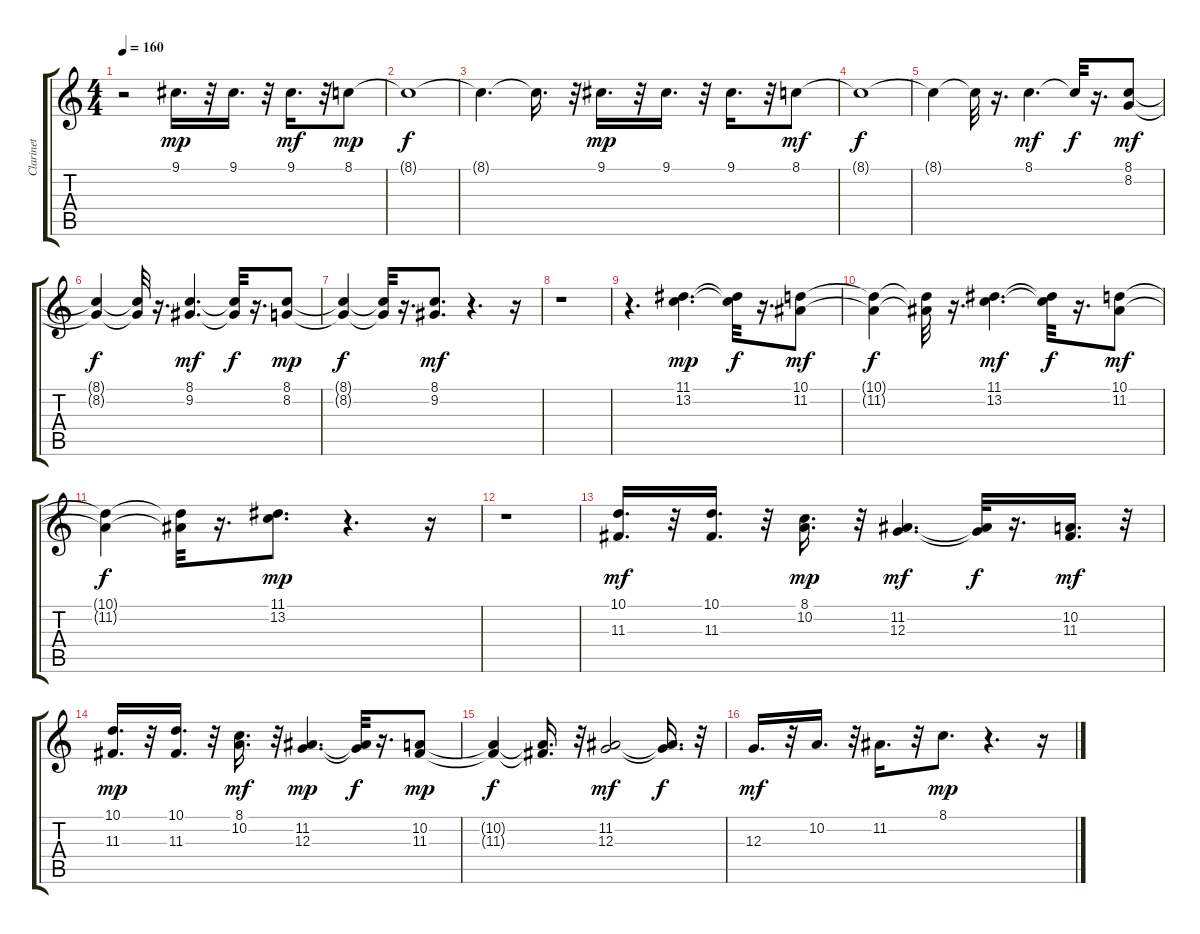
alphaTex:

\track ("Clarinet" "Clarinet") {instrument clarinet}
\staff {score tabs}
\tuning (E4 B3 G3 D3 A2 E2) {hide}
\ts (4 4)
\tempo 160
\clef g2
\ks c
r.2{dy f} 9.1.16{d dy mp} r.32 9.1.16{d} r.32 9.1.16{d dy mf} r.32 8.1.8{dy mp} |
8.1{t}.1{dy f} |
8.1{t}.4{d} 8.1{t}.16{d} r.32 9.1.16{d dy mp} r.32 9.1.16{d} r.32 9.1.16{d} r.32 8.1.8{dy mf} |
8.1{t}.1{dy f} |
8.1{t}.4 8.1{t}.32 r.16{d} 8.1.4{d dy mf} 8.1{t}.32{dy f} r.16{d} (8.1 8.2).8{dy mf} |
(8.1{t} 8.2{t}).4{dy f} (8.1{t} 8.2{t}).32 r.16{d} (8.1 9.2).4{d dy mf} (8.1{t} 9.2{t}).32{dy f} r.16{d} (8.1 8.2).8{dy mp} |
(8.1{t} 8.2{t}).4{dy f} (8.1{t} 8.2{t}).32 r.16{d} (8.1 9.2).8{d dy mf} r.4{d} r.16 |
r.1 |
r.4{d} (11.1 13.2).4{d dy mp} (11.1{t} 13.2{t}).32{dy f} r.16{d} (10.1 11.2).8{dy mf} |
(10.1{t} 11.2{t}).4{dy f} (10.1{t} 11.2{t}).32 r.16{d} (11.1 13.2).4{d dy mf} (11.1{t} 13.2{t}).32{dy f} r.16{d} (10.1 11.2).8{dy mf} |
(10.1{t} 11.2{t}).4{dy f} (10.1{t} 11.2{t}).32 r.16{d} (11.1 13.2).8{d dy mp} r.4{d} r.16 |
r.1 |
(10.1 11.3).16{d dy mf} r.32 (10.1 11.3).16{d} r.32 (8.1 10.2).16{d dy mp} r.32 (11.2 12.3).4{d dy mf} (11.2{t} 12.3{t}).32{dy f} r.16{d} (10.2 11.3).16{d dy mf} r.32 |
(10.1 11.3).16{d dy mp} r.32 (10.1 11.3).16{d} r.32 (8.1 10.2).16{d dy mf} r.32 (11.2 12.3).4{d dy mp} (11.2{t} 12.3{t}).32{dy f} r.16{d} (10.2 11.3).8{dy mp} |
(10.2{t} 11.3{t}).4{dy f} (10.2{t} 11.3{t}).16{d} r.32 (11.2 12.3).2{dy mf} (11.2{t} 12.3{t}).16{d dy f} r.32 |
12.3.16{d dy mf} r.32 10.2.16{d} r.32 11.2.16{d} r.32 8.1.8{d dy mp} r.4{d} r.16
